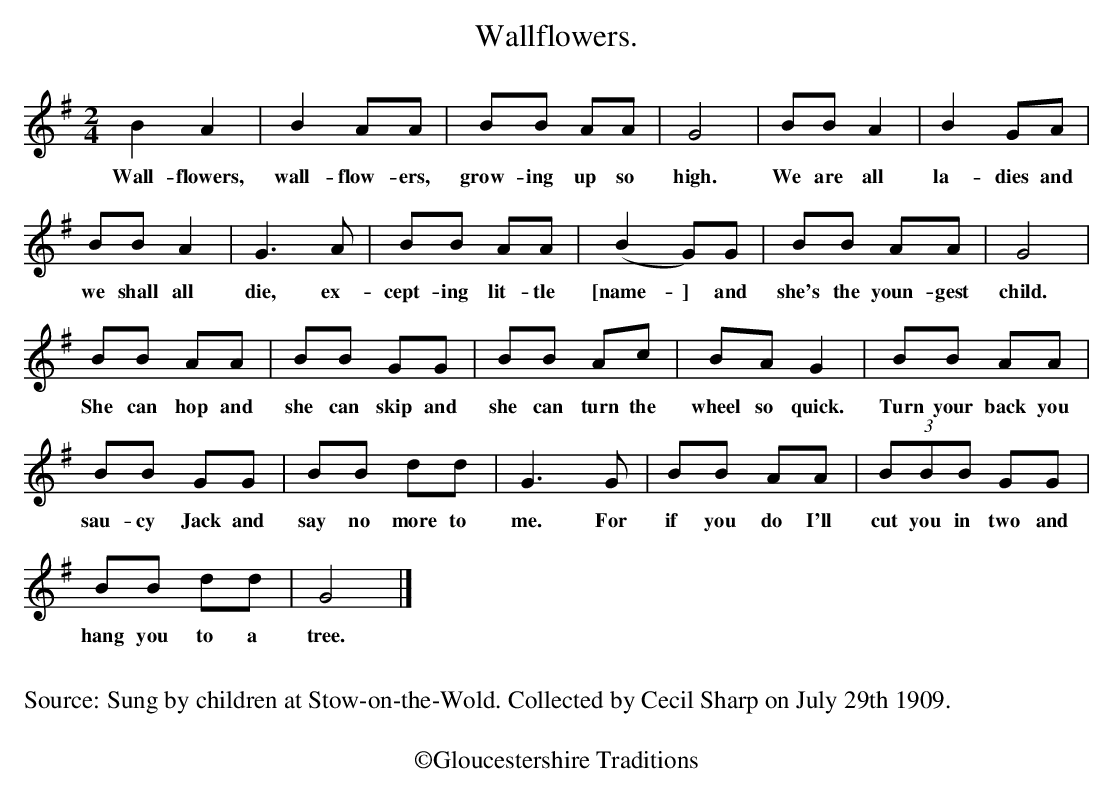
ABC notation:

X:1
T:Wallflowers.
M:2/4
L:1/4
K:G Major
BA|BA/A/|B/B/ A/A/|G2|B/B/A|BG/A/|
w:Wall-flowers, wall-flow-ers, grow-ing up so high. We are all la-dies and
B/B/A|G>A|B/B/ A/A/|(BG/)G/|B/B/ A/A/|G2|
w:we shall all die, ex-cept-ing lit-tle [name-] and she's the youn-gest child.
B/B/ A/A/|B/B/ G/G/|B/B/ A/c/|B/A/G|B/B/ A/A/|
w:She can hop and she can skip and she can turn the wheel so quick. Turn your back you
B/B/ G/G/|B/B/ d/d/|G>G|B/B/ A/A/|(3B/B/B/ G/G/|
w:sau-cy Jack and say no more to me. For if you do I'll cut you in two and
B/B/ d/d/|G2|]
w:hang you to a tree.
W:
